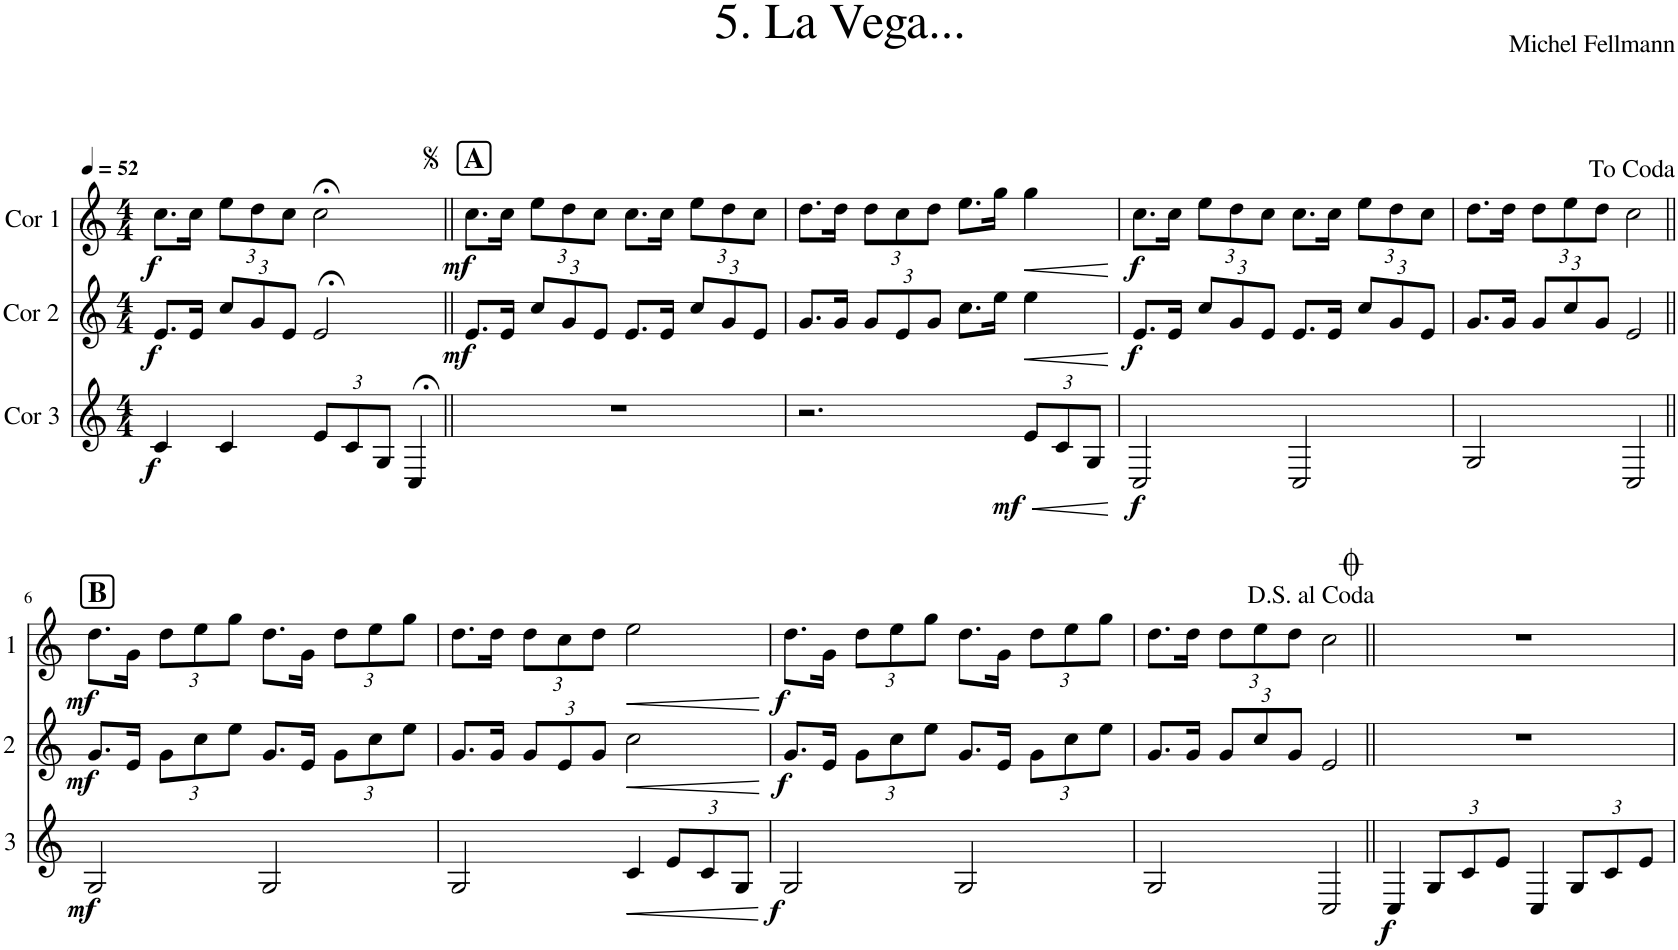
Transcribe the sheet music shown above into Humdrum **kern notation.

**kern	**dynam	**kern	**dynam	**kern	**dynam
*part3	*part3	*part2	*part2	*part1	*part1
*staff3	*staff3	*staff2	*staff2	*staff1	*staff1
*I"Cor 3	*	*I"Cor 2	*	*I"Cor 1	*
*clefG2	*	*clefG2	*	*clefG2	*
*Trd4c7	*	*Trd4c7	*	*Trd4c7	*
*k[]	*	*k[]	*	*k[]	*
*M4/4	*	*M4/4	*	*M4/4	*
*MM52	*	*MM52	*	*MM52	*
=1	=1	=1	=1	=1	=1
!	!LO:DY:b	!	!LO:DY:b	!	!LO:DY:b
4c/	f	8.e/L	f	8.cc\L	f
.	.	16e/Jk	.	16cc\Jk	.
*	*	*Xbrackettup	*	*Xbrackettup	*
4c/	.	12cc/L	.	12ee\L	.
.	.	12g/	.	12dd\	.
.	.	12e/J	.	12cc\J	.
*Xbrackettup	*	*	*	*	*
12e/L	.	2e;</	.	2cc;<\	.
12c/	.	.	.	.	.
12G/J	.	.	.	.	.
4C;</	.	.	.	.	.
!!LO:REH:place=s1:a:B:cj:fs=14:t=A
=2||	=2||	=2||	=2||	=2||	=2||
!	!	!	!LO:DY:b	!	!LO:DY:b
1r	.	8.e/L	mf	8.cc\L	mf
.	.	16e/Jk	.	16cc\Jk	.
.	.	12cc/L	.	12ee\L	.
.	.	12g/	.	12dd\	.
.	.	12e/J	.	12cc\J	.
.	.	8.e/L	.	8.cc\L	.
.	.	16e/Jk	.	16cc\Jk	.
.	.	12cc/L	.	12ee\L	.
.	.	12g/	.	12dd\	.
.	.	12e/J	.	12cc\J	.
=3	=3	=3	=3	=3	=3
2.r	.	8.g/L	.	8.dd\L	.
.	.	16g/Jk	.	16dd\Jk	.
.	.	12g/L	.	12dd\L	.
.	.	12e/	.	12cc\	.
.	.	12g/J	.	12dd\J	.
.	.	8.cc\L	.	8.ee\L	.
.	.	16ee\Jk	.	16gg\Jk	.
!	!LO:HP:b	!	!LO:HP:b	!	!LO:HP:b
!	!LO:DY:n=1:b	!	!	!	!
12e/L	< mf	4ee\	<	4gg\	<
12c/	.	.	.	.	.
12G/J	.	.	.	.	.
.	[	.	[	.	[
=4	=4	=4	=4	=4	=4
!	!LO:DY:b	!	!LO:DY:b	!	!LO:DY:b
2C/	f	8.e/L	f	8.cc\L	f
.	.	16e/Jk	.	16cc\Jk	.
.	.	12cc/L	.	12ee\L	.
.	.	12g/	.	12dd\	.
.	.	12e/J	.	12cc\J	.
2C/	.	8.e/L	.	8.cc\L	.
.	.	16e/Jk	.	16cc\Jk	.
.	.	12cc/L	.	12ee\L	.
.	.	12g/	.	12dd\	.
.	.	12e/J	.	12cc\J	.
=5	=5	=5	=5	=5	=5
2G/	.	8.g/L	.	8.dd\L	.
.	.	16g/Jk	.	16dd\Jk	.
.	.	12g/L	.	12dd\L	.
.	.	12cc/	.	12ee\	.
.	.	12g/J	.	12dd\J	.
2C/	.	2e/	.	2cc\	.
!!LO:LB:g=z
!!LO:REH:place=s1:a:B:cj:fs=14:t=B
=6||	=6||	=6||	=6||	=6||	=6||
!	!LO:DY:b	!	!LO:DY:b	!	!LO:DY:b
2G/	mf	8.g/L	mf	8.dd\L	mf
.	.	16e/Jk	.	16g\Jk	.
.	.	12g\L	.	12dd\L	.
.	.	12cc\	.	12ee\	.
.	.	12ee\J	.	12gg\J	.
2G/	.	8.g/L	.	8.dd\L	.
.	.	16e/Jk	.	16g\Jk	.
.	.	12g\L	.	12dd\L	.
.	.	12cc\	.	12ee\	.
.	.	12ee\J	.	12gg\J	.
=7	=7	=7	=7	=7	=7
2G/	.	8.g/L	.	8.dd\L	.
.	.	16g/Jk	.	16dd\Jk	.
.	.	12g/L	.	12dd\L	.
.	.	12e/	.	12cc\	.
.	.	12g/J	.	12dd\J	.
!	!LO:HP:b	!	!LO:HP:b	!	!LO:HP:b
4c/	<	2cc\	<	2ee\	<
12e/L	.	.	.	.	.
12c/	.	.	.	.	.
12G/J	.	.	.	.	.
.	[	.	[	.	[
=8	=8	=8	=8	=8	=8
!	!LO:DY:b	!	!LO:DY:b	!	!LO:DY:b
2G/	f	8.g/L	f	8.dd\L	f
.	.	16e/Jk	.	16g\Jk	.
.	.	12g\L	.	12dd\L	.
.	.	12cc\	.	12ee\	.
.	.	12ee\J	.	12gg\J	.
2G/	.	8.g/L	.	8.dd\L	.
.	.	16e/Jk	.	16g\Jk	.
.	.	12g\L	.	12dd\L	.
.	.	12cc\	.	12ee\	.
.	.	12ee\J	.	12gg\J	.
=9	=9	=9	=9	=9	=9
2G/	.	8.g/L	.	8.dd\L	.
.	.	16g/Jk	.	16dd\Jk	.
.	.	12g/L	.	12dd\L	.
.	.	12cc/	.	12ee\	.
.	.	12g/J	.	12dd\J	.
2C/	.	2e/	.	2cc\	.
=10||	=10||	=10||	=10||	=10||	=10||
!	!LO:DY:b	!	!	!	!
4C/	f	1r	.	1r	.
12G/L	.	.	.	.	.
12c/	.	.	.	.	.
12e/J	.	.	.	.	.
4C/	.	.	.	.	.
12G/L	.	.	.	.	.
12c/	.	.	.	.	.
12e/J	.	.	.	.	.
=	=	=	=	=	=
*-	*-	*-	*-	*-	*-
